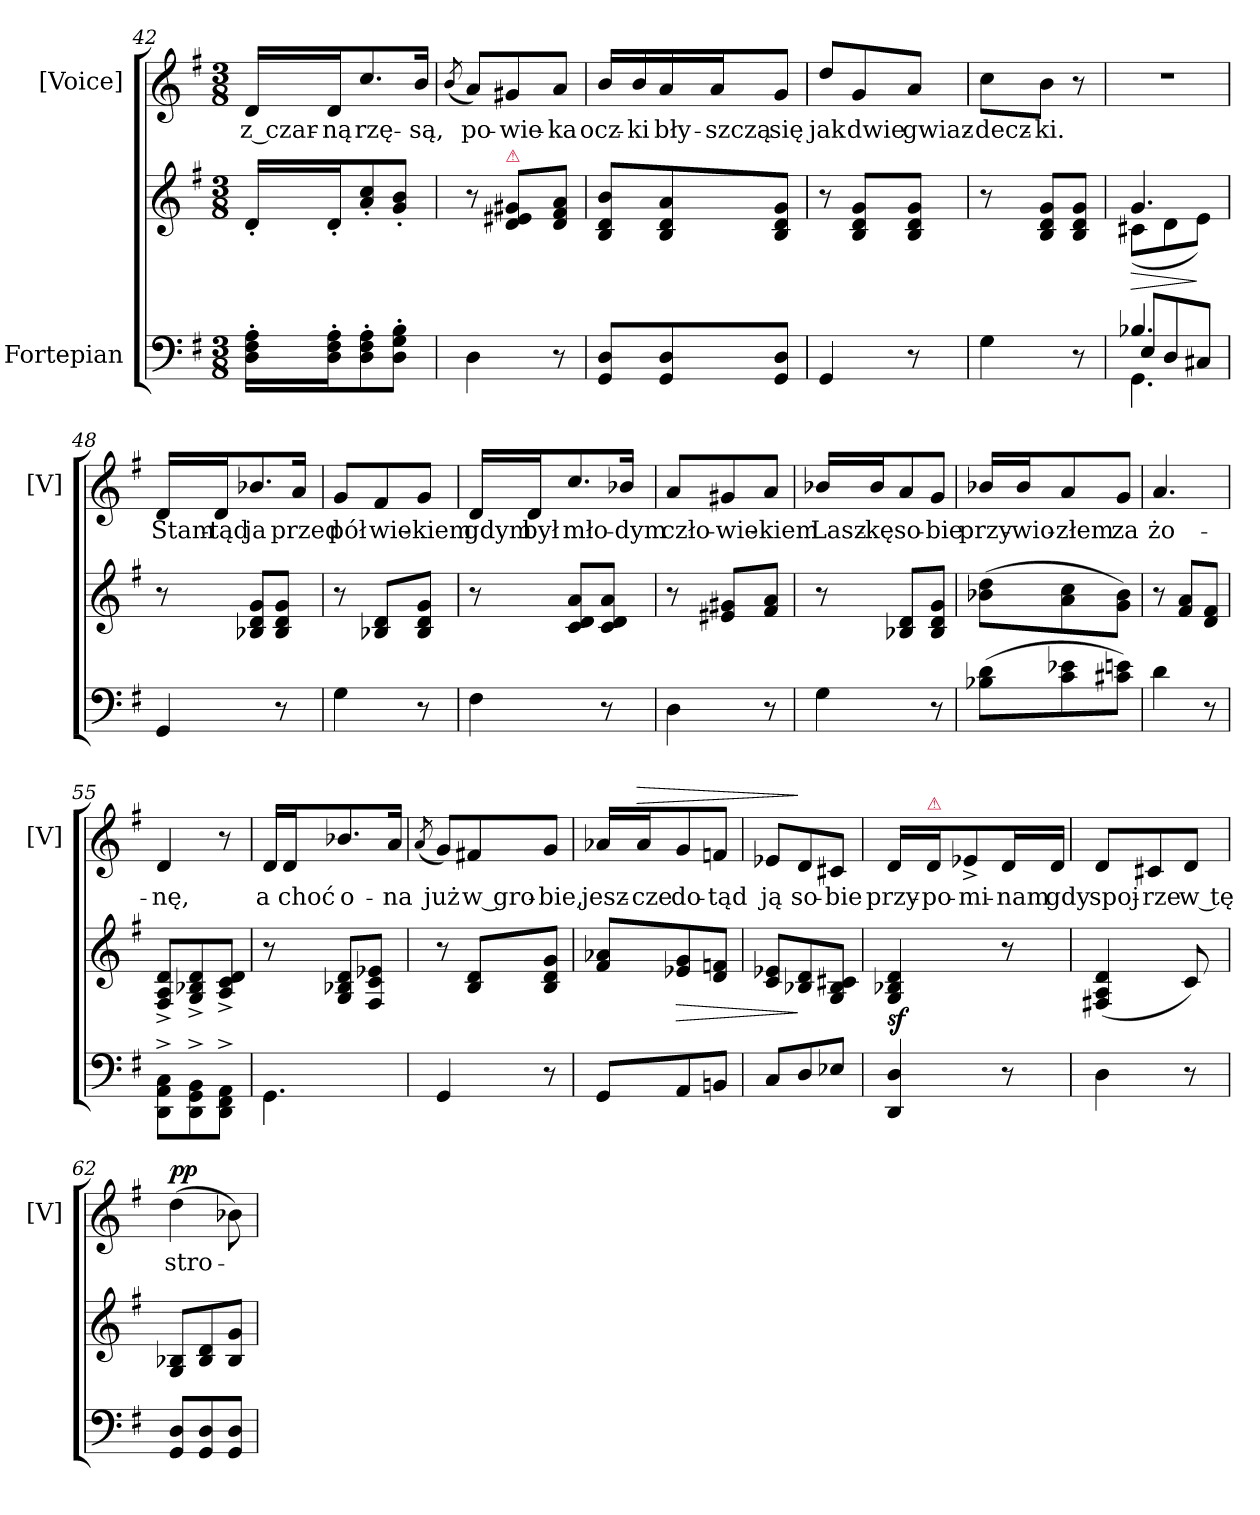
**kern	**kern	**dynam	**kern	**text	**dynam
*part2	*part2	*part2	*part1	*part1	*part1
*staff3	*staff2	*staff2/3	*staff1	*staff1	*staff1
*I"Fortepian	*	*	*I"[Voice]	*	*
*	*	*	*I'[V]	*	*
*clefF4	*clefG2	*	*clefG2	*	*
*k[f#]	*k[f#]	*	*k[f#]	*	*
*M3/8	*M3/8	*	*M3/8	*	*
=42	=42	=42	=42	=42	=42
16D'>\ 16F#'>\ 16A'>\LL	16d'</LL	.	16d/LL	z czar-	.
16D'>\ 16F#'>\ 16A'>\J	16d'</J	.	16d/J	-ną	.
8D'>\ 8F#'>\ 8A'>\	8a'</ 8cc'</	.	8.cc/	rzę-	.
8D'>\ 8G'>\ 8B'>\J	8g'</ 8b'</J	.	.	.	.
.	.	.	16b/Jk	-są,	.
=43	=43	=43	=43	=43	=43
.	.	.	(<8qb/	.	.
4D\	8r	.	8a/L)	po-	.
!	!LO:TX:a:color=crimson:t=⚠	!	!	!	!
.	8d/ 8e#X/ 8g#X/L	.	8g#X/	-wie-	.
8r	8d/ 8f#/ 8a/J	.	8a/J	-ka	.
=44	=44	=44	=44	=44	=44
8GG/ 8D/L	8B/ 8d/ 8b/L	.	16b/LL	ocz-	.
.	.	.	16b/	-ki	.
8GG/ 8D/	8B/ 8d/ 8a/	.	16a/	bły-	.
.	.	.	16a/J	-szczą	.
8GG/ 8D/J	8B/ 8d/ 8g/J	.	8g/J	się	.
=45	=45	=45	=45	=45	=45
4GG/	8r	.	8dd/L	jak	.
.	8B/ 8d/ 8g/L	.	8g/	dwie	.
8r	8B/ 8d/ 8g/J	.	8a/J	gwiaz-	.
=46	=46	=46	=46	=46	=46
4G\	8r	.	8cc\L	-decz-	.
.	8B/ 8d/ 8g/L	.	8b\J	-ki.	.
8r	8B/ 8d/ 8g/J	.	8r	.	.
=47	=47	=47	=47	=47	=47
*^	*^	*	*	*	*
*	*^	*	*	*	*	*	*
4.B-X/	8E/L	4.GG\	4.g/	(>8c#X\L	>	4.r	.	.
.	8D/	.	.	8d\	.	.	.	.
.	8C#X/J	.	.	8e\J)	]	.	.	.
*v	*v	*v	*	*	*	*	*	*
*	*v	*v	*	*	*	*
=48	=48	=48	=48	=48	=48
4GG/	8r	.	16d/LL	Stam-	.
.	.	.	16d/J	-tąd	.
.	8B-X/ 8d/ 8g/L	.	8.b-X/	ja	.
8r	8B-/ 8d/ 8g/J	.	.	.	.
.	.	.	16a/Jk	przed	.
=49	=49	=49	=49	=49	=49
4G\	8r	.	8g/L	pół	.
.	8B-X/ 8d/L	.	8f#/	wie-	.
8r	8B-/ 8d/ 8g/J	.	8g/J	-kiem	.
=50	=50	=50	=50	=50	=50
4F#\	8r	.	16d/LL	gdym	.
.	.	.	16d/J	był	.
.	8c/ 8d/ 8a/L	.	8.cc/	mło-	.
8r	8c/ 8d/ 8a/J	.	.	.	.
.	.	.	16b-X/Jk	-dym	.
=51	=51	=51	=51	=51	=51
4D\	8r	.	8a/L	czło-	.
.	8e#X/ 8g#X/L	.	8g#X/	-wie-	.
8r	8f#/ 8a/J	.	8a/J	-kiem	.
=52	=52	=52	=52	=52	=52
4G\	8r	.	16b-X/LL	Lasz-	.
.	.	.	16b-/J	-kę	.
.	8B-X/ 8d/L	.	8a/	so-	.
8r	8B-/ 8d/ 8g/J	.	8g/J	-bie	.
=53	=53	=53	=53	=53	=53
(>8B-X\ 8d\L	(>8b-X\ 8dd\L	.	16b-X/LL	przy-	.
.	.	.	16b-/J	-wio-	.
8c\ 8e-X\	8a\ 8cc\	.	8a/	-złem	.
8c#X\ 8en\J)	8g\ 8b-\J)	.	8g/J	za	.
=54	=54	=54	=54	=54	=54
4d\	8r	.	4.a/	żo-	.
.	8f#/ 8a/L	.	.	.	.
8r	8d/ 8f#/J	.	.	.	.
=55	=55	=55	=55	=55	=55
8DD^<\ 8AA^<\ 8C^<\L	8F#^>/ 8A^>/ 8d^>/L	.	4d/	-nę,	.
8DD^<\ 8GG^<\ 8BB^<\	8G^>/ 8B-X^>/ 8d^>/	.	.	.	.
8DD^<\ 8FF#^<\ 8AA^<\J	8A^>/ 8c^>/ 8d^>/J	.	8r	.	.
=56	=56	=56	=56	=56	=56
4.GG\	8r	.	16d/LL	a	.
.	.	.	16d/J	choć	.
.	8G/ 8B-X/ 8d/L	.	8.b-X/	o-	.
.	8F#/ 8c/ 8e-X/J	.	.	.	.
.	.	.	16a/Jk	-na	.
=57	=57	=57	=57	=57	=57
.	.	.	(<8qa/	.	.
4GG/	8r	.	8g/L)	już	.
.	8B/ 8d/L	.	8f#X/	w gro-	.
8r	8B/ 8d/ 8g/J	.	8g/J	-bie,	.
=58	=58	=58	=58	=58	=58
8GG/L	8f#/ 8a-X/L	.	16a-X/LL	jesz-	.
!	!	!	!	!	!LO:HP:a
.	.	.	16a-/J	-cze	>
8AA/	8e-X/ 8g/	>	8g/	do-	.
8BBn/J	8d/ 8fn/J	.	8fn/J	-tąd	.
=59	=59	=59	=59	=59	=59
8C/L	8c/ 8e-X/L	.	8e-X/L	ją	.
8D/	8B-X/ 8d/	]	8d/	so-	]
8E-X/J	8G/ 8B-/ 8c#X/J	.	8c#X/J	-bie	.
=60	=60	=60	=60	=60	=60
4DD/ 4D/	4G/ 4B-X/ 4d/	sf	16d/LL	przy-	.
!	!	!	!LO:TX:a:color=crimson:t=⚠	!	!
.	.	.	16d/J	-po-	.
.	.	.	8e-X^</	-mi-	.
8r	8r	.	16d/L	-nam	.
.	.	.	16d/JJ	gdy	.
=61	=61	=61	=61	=61	=61
4D\	(>4F#X/ 4A/ 4d/	.	8d/L	spoj-	.
.	.	.	8c#X/	-rze	.
8r	8c/)	.	8d/J	w tę	.
=62	=62	=62	=62	=62	=62
!	!	!	!	!	!LO:DY:a
8GG/ 8D/L	8G/ 8B-X/L	.	(>4dd\	stro-	pp
8GG/ 8D/	8B-/ 8d/	.	.	.	.
8GG/ 8D/J	8B-/ 8g/J	.	8b-X\)	.	.
=	=	=	=	=	=
*-	*-	*-	*-	*-	*-
